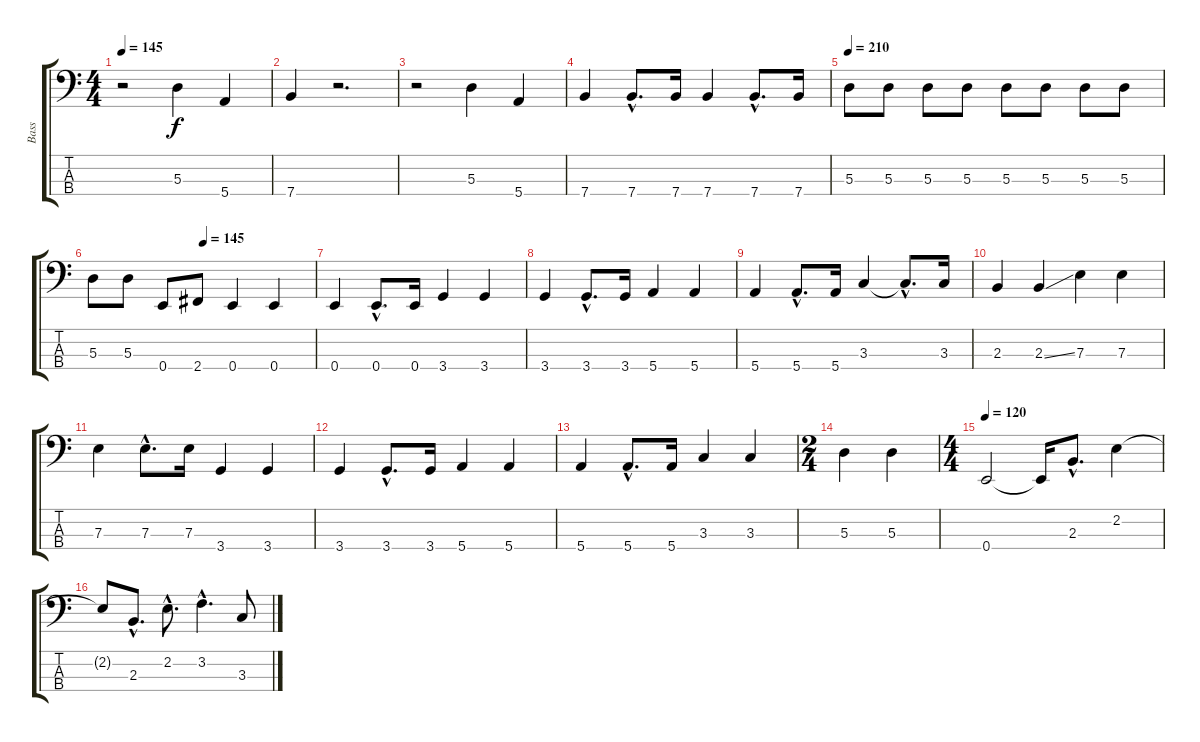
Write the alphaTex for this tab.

\track ("Bass" "Bass") {instrument electricbasspick}
\staff {score tabs}
\tuning (G2 D2 A1 E1) {hide}
\ts (4 4)
\tempo 145
\clef f4
\ks c
r.2{dy f} 5.3.4 5.4.4 |
7.4.4 r.2{d} |
r.2 5.3.4 5.4.4 |
7.4.4 7.4{hac}.8{d} 7.4.16 7.4.4 7.4{hac}.8{d} 7.4.16 |
\tempo 210
5.3.8 5.3.8 5.3.8 5.3.8 5.3.8 5.3.8 5.3.8 5.3.8 |
\tempo (145 0.5)
5.3.8 5.3.8 0.4.8 2.4.8 0.4.4 0.4.4 |
0.4.4 0.4{hac}.8{d} 0.4.16 3.4.4 3.4.4 |
3.4.4 3.4{hac}.8{d} 3.4.16 5.4.4 5.4.4 |
5.4.4 5.4{hac}.8{d} 5.4.16 3.3.4 3.3{hac t}.8{d} 3.3.16 |
2.3.4 2.3{ss}.4 7.3.4 7.3.4 |
7.3.4 7.3{hac}.8{d} 7.3.16 3.4.4 3.4.4 |
3.4.4 3.4{hac}.8{d} 3.4.16 5.4.4 5.4.4 |
5.4.4 5.4{hac}.8{d} 5.4.16 3.3.4 3.3.4 |
\ts (2 4)
5.3.4 5.3.4 |
\ts (4 4)
\tempo 120
0.4.2 0.4{t}.16 2.3{hac}.8{d} 2.2.4 |
2.2{t}.8 2.3{hac}.8{d} 2.2{hac}.8{d} 3.2{hac}.4{d} 3.3.8
